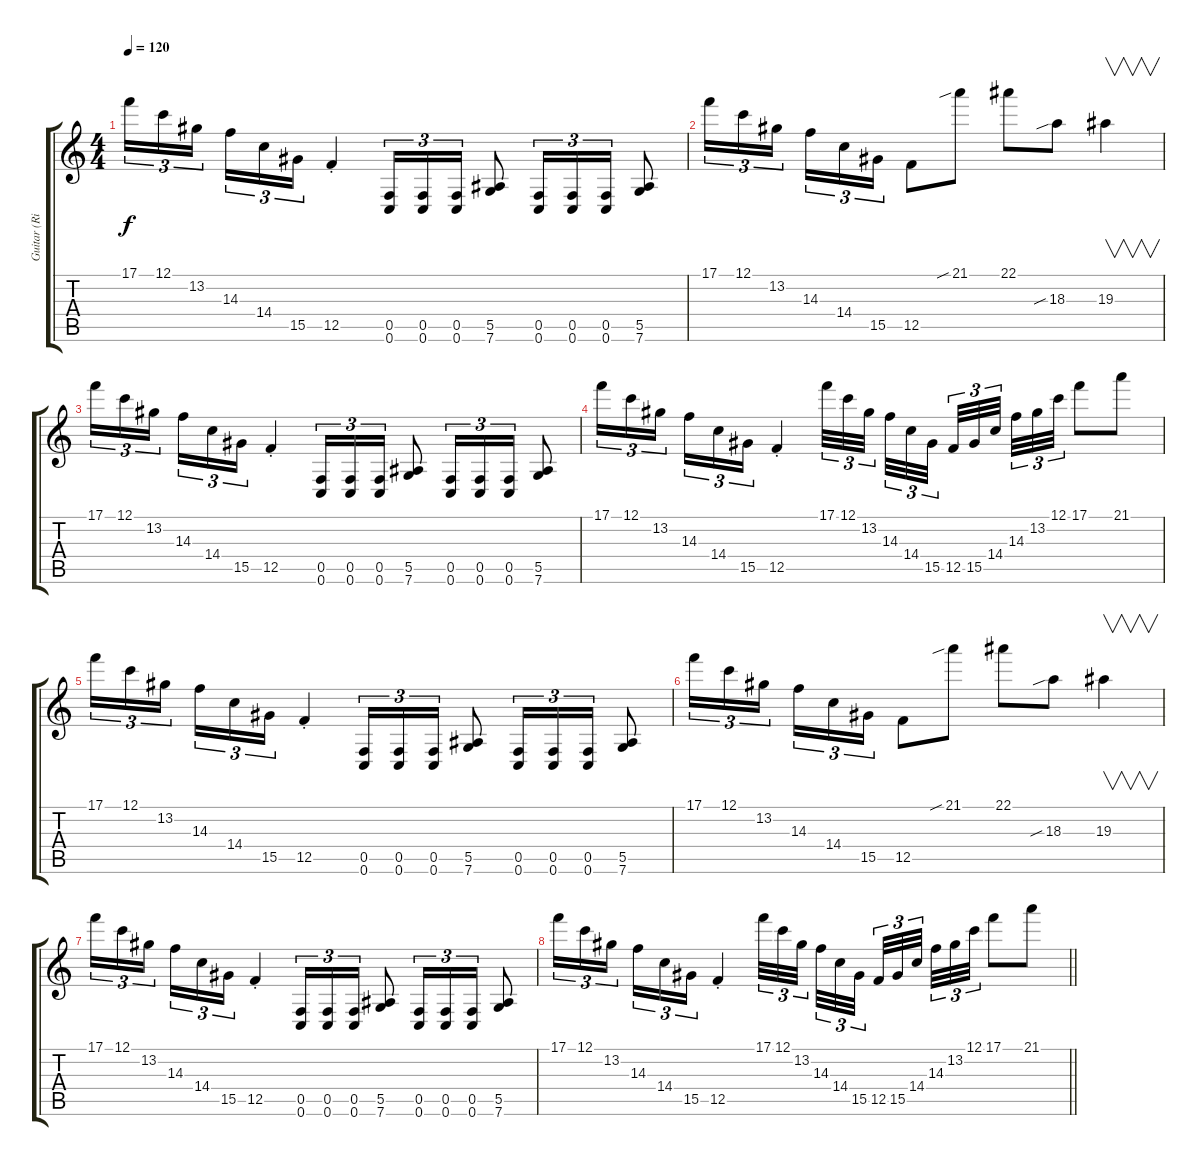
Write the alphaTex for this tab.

\track ("Guitar (Right) - Josh Hamandez" "Guitar (Ri") {instrument distortionguitar}
\staff {score tabs}
\tuning (C4 G3 Eb3 Bb2 F2 C2) {hide}
\ts (4 4)
\tempo 120
\clef g2
\ks c
17.1.16{tu (3 2) dy f} 12.1.16{tu (3 2)} 13.2.16{tu (3 2) beam splitsecondary} 14.3.16{tu (3 2)} 14.4.16{tu (3 2)} 15.5.16{tu (3 2)} 12.5{st}.4 (0.5 0.6).16{tu (3 2)} (0.5 0.6).16{tu (3 2)} (0.5 0.6).16{tu (3 2)} (5.5 7.6).8 (0.5 0.6).16{tu (3 2)} (0.5 0.6).16{tu (3 2)} (0.5 0.6).16{tu (3 2)} (5.5 7.6).8 |
17.1.16{tu (3 2)} 12.1.16{tu (3 2)} 13.2.16{tu (3 2) beam splitsecondary} 14.3.16{tu (3 2)} 14.4.16{tu (3 2)} 15.5.16{tu (3 2)} 12.5.8 21.1{sib}.8 22.1.8 18.3{sib}.8 19.3.4{v} |
17.1.16{tu (3 2)} 12.1.16{tu (3 2)} 13.2.16{tu (3 2) beam splitsecondary} 14.3.16{tu (3 2)} 14.4.16{tu (3 2)} 15.5.16{tu (3 2)} 12.5{st}.4 (0.5 0.6).16{tu (3 2)} (0.5 0.6).16{tu (3 2)} (0.5 0.6).16{tu (3 2)} (5.5 7.6).8 (0.5 0.6).16{tu (3 2)} (0.5 0.6).16{tu (3 2)} (0.5 0.6).16{tu (3 2)} (5.5 7.6).8 |
17.1.16{tu (3 2)} 12.1.16{tu (3 2)} 13.2.16{tu (3 2) beam splitsecondary} 14.3.16{tu (3 2)} 14.4.16{tu (3 2)} 15.5.16{tu (3 2)} 12.5{st}.4 17.1.32{tu (3 2)} 12.1.32{tu (3 2)} 13.2.32{tu (3 2) beam splitsecondary} 14.3.32{tu (3 2)} 14.4.32{tu (3 2)} 15.5.32{tu (3 2) beam splitsecondary} 12.5.32{tu (3 2)} 15.5.32{tu (3 2)} 14.4.32{tu (3 2) beam splitsecondary} 14.3.32{tu (3 2)} 13.2.32{tu (3 2)} 12.1.32{tu (3 2)} 17.1.8 21.1.8 |
17.1.16{tu (3 2)} 12.1.16{tu (3 2)} 13.2.16{tu (3 2) beam splitsecondary} 14.3.16{tu (3 2)} 14.4.16{tu (3 2)} 15.5.16{tu (3 2)} 12.5{st}.4 (0.5 0.6).16{tu (3 2)} (0.5 0.6).16{tu (3 2)} (0.5 0.6).16{tu (3 2)} (5.5 7.6).8 (0.5 0.6).16{tu (3 2)} (0.5 0.6).16{tu (3 2)} (0.5 0.6).16{tu (3 2)} (5.5 7.6).8 |
17.1.16{tu (3 2)} 12.1.16{tu (3 2)} 13.2.16{tu (3 2) beam splitsecondary} 14.3.16{tu (3 2)} 14.4.16{tu (3 2)} 15.5.16{tu (3 2)} 12.5.8 21.1{sib}.8 22.1.8 18.3{sib}.8 19.3.4{v} |
17.1.16{tu (3 2)} 12.1.16{tu (3 2)} 13.2.16{tu (3 2) beam splitsecondary} 14.3.16{tu (3 2)} 14.4.16{tu (3 2)} 15.5.16{tu (3 2)} 12.5{st}.4 (0.5 0.6).16{tu (3 2)} (0.5 0.6).16{tu (3 2)} (0.5 0.6).16{tu (3 2)} (5.5 7.6).8 (0.5 0.6).16{tu (3 2)} (0.5 0.6).16{tu (3 2)} (0.5 0.6).16{tu (3 2)} (5.5 7.6).8 |
\barLineRight lightlight
17.1.16{tu (3 2)} 12.1.16{tu (3 2)} 13.2.16{tu (3 2) beam splitsecondary} 14.3.16{tu (3 2)} 14.4.16{tu (3 2)} 15.5.16{tu (3 2)} 12.5{st}.4 17.1.32{tu (3 2)} 12.1.32{tu (3 2)} 13.2.32{tu (3 2) beam splitsecondary} 14.3.32{tu (3 2)} 14.4.32{tu (3 2)} 15.5.32{tu (3 2) beam splitsecondary} 12.5.32{tu (3 2)} 15.5.32{tu (3 2)} 14.4.32{tu (3 2) beam splitsecondary} 14.3.32{tu (3 2)} 13.2.32{tu (3 2)} 12.1.32{tu (3 2)} 17.1.8 21.1.8
